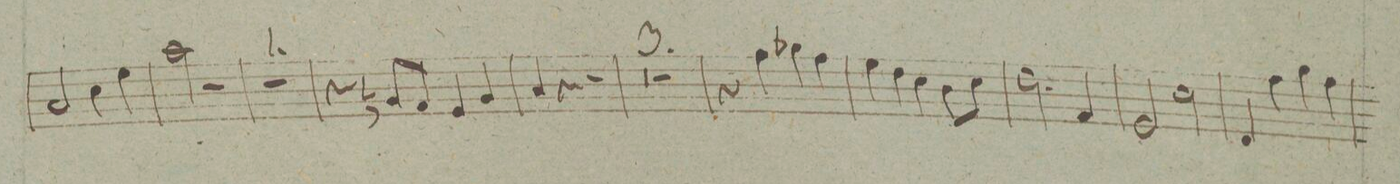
**kern	**dynam
*I"Fagotto	*
*clefF4	*
*k[b-]	*
*met(c|)	*
*M2/2	*
2C/	.
4E\	.
4G\	.
=48	=48
2c\	.
2r	.
=49	=49
1r	.
=50	=50
4r	.
8BBn/L	.
8AA/J	.
4GG/	.
4BB/	.
=51	=51
4C/	.
4r	.
2r	.
=52	=52
0r	.
=53	=53
=54	=54
1r	.
=55	=55
4r	.
4A\	.
4B-X\	.
4A\	.
=56	=56
4G\	.
4F\	.
4E\	.
8D\L	.
8E\J	.
=57	=57
2.F\	.
4AA/	.
=58	=58
2GG/	.
2E\	.
=59	=59
4FF/	.
4A\	.
4B-\	.
4A\	.
=60	=60
*-	*-
